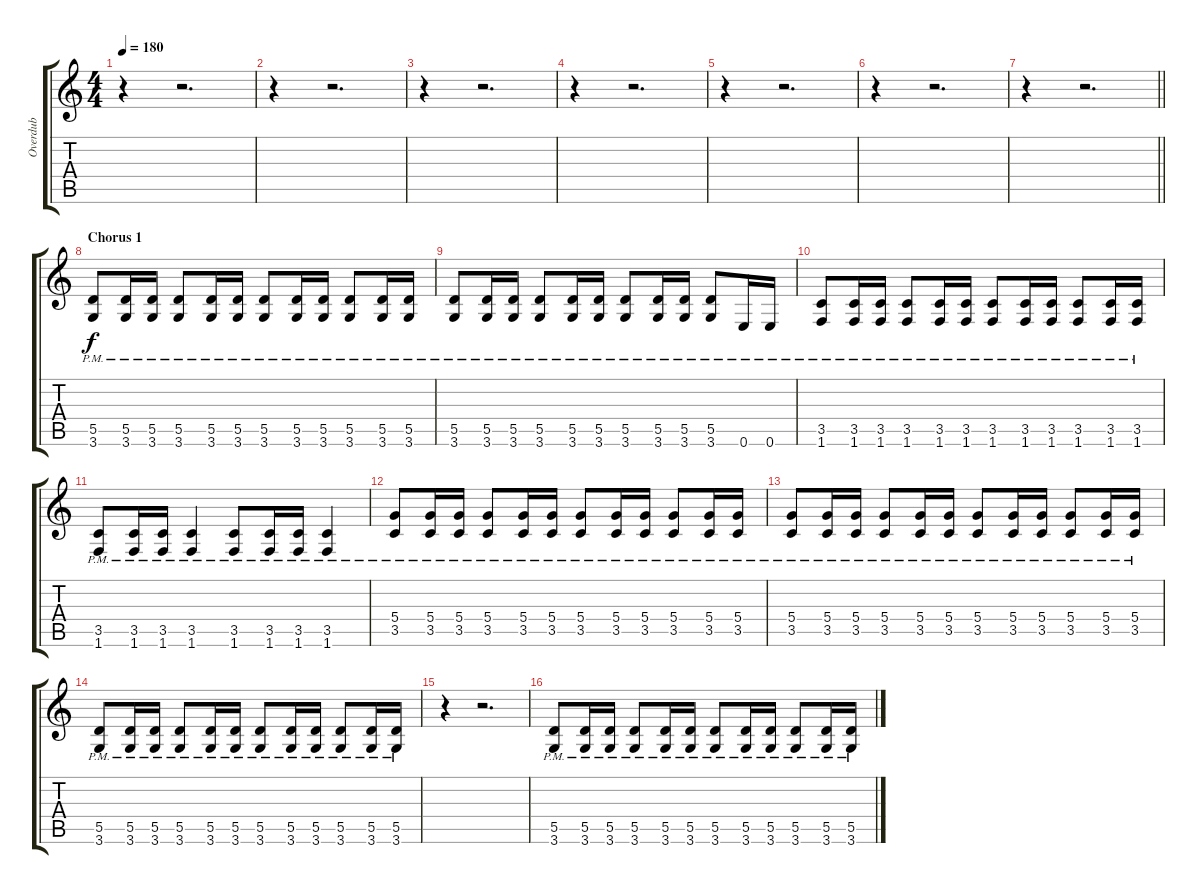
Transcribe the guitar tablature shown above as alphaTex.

\track ("Overdub" "Overdub") {instrument overdrivenguitar}
\staff {score tabs}
\tuning (E4 B3 G3 D3 A2 E2) {hide}
\ts (4 4)
\tempo 180
\clef g2
\ks c
r.4{dy f} r.2{d} |
r.4 r.2{d} |
r.4 r.2{d} |
r.4 r.2{d} |
r.4 r.2{d} |
r.4 r.2{d} |
\barLineRight lightlight
r.4 r.2{d} |
\section ("" "Chorus 1")
(5.5{pm} 3.6{pm}).8 (5.5{pm} 3.6{pm}).16 (5.5{pm} 3.6{pm}).16 (5.5{pm} 3.6{pm}).8 (5.5{pm} 3.6{pm}).16 (5.5{pm} 3.6{pm}).16 (5.5{pm} 3.6{pm}).8 (5.5{pm} 3.6{pm}).16 (5.5{pm} 3.6{pm}).16 (5.5{pm} 3.6{pm}).8 (5.5{pm} 3.6{pm}).16 (5.5{pm} 3.6{pm}).16 |
(5.5{pm} 3.6{pm}).8 (5.5{pm} 3.6{pm}).16 (5.5{pm} 3.6{pm}).16 (5.5{pm} 3.6{pm}).8 (5.5{pm} 3.6{pm}).16 (5.5{pm} 3.6{pm}).16 (5.5{pm} 3.6{pm}).8 (5.5{pm} 3.6{pm}).16 (5.5{pm} 3.6{pm}).16 (5.5{pm} 3.6{pm}).8 0.6{pm}.16 0.6{pm}.16 |
(3.5{pm} 1.6{pm}).8 (3.5{pm} 1.6{pm}).16 (3.5{pm} 1.6{pm}).16 (3.5{pm} 1.6{pm}).8 (3.5{pm} 1.6{pm}).16 (3.5{pm} 1.6{pm}).16 (3.5{pm} 1.6{pm}).8 (3.5{pm} 1.6{pm}).16 (3.5{pm} 1.6{pm}).16 (3.5{pm} 1.6{pm}).8 (3.5{pm} 1.6{pm}).16 (3.5{pm} 1.6{pm}).16 |
(3.5{pm} 1.6{pm}).8 (3.5{pm} 1.6{pm}).16 (3.5{pm} 1.6{pm}).16 (3.5{pm} 1.6{pm}).4 (3.5{pm} 1.6{pm}).8 (3.5{pm} 1.6{pm}).16 (3.5{pm} 1.6{pm}).16 (3.5{pm} 1.6{pm}).4 |
(5.4{pm} 3.5{pm}).8 (5.4{pm} 3.5{pm}).16 (5.4{pm} 3.5{pm}).16 (5.4{pm} 3.5{pm}).8 (5.4{pm} 3.5{pm}).16 (5.4{pm} 3.5{pm}).16 (5.4{pm} 3.5{pm}).8 (5.4{pm} 3.5{pm}).16 (5.4{pm} 3.5{pm}).16 (5.4{pm} 3.5{pm}).8 (5.4{pm} 3.5{pm}).16 (5.4{pm} 3.5{pm}).16 |
(5.4{pm} 3.5{pm}).8 (5.4{pm} 3.5{pm}).16 (5.4{pm} 3.5{pm}).16 (5.4{pm} 3.5{pm}).8 (5.4{pm} 3.5{pm}).16 (5.4{pm} 3.5{pm}).16 (5.4{pm} 3.5{pm}).8 (5.4{pm} 3.5{pm}).16 (5.4{pm} 3.5{pm}).16 (5.4{pm} 3.5{pm}).8 (5.4{pm} 3.5{pm}).16 (5.4{pm} 3.5{pm}).16 |
(5.5{pm} 3.6{pm}).8 (5.5{pm} 3.6{pm}).16 (5.5{pm} 3.6{pm}).16 (5.5{pm} 3.6{pm}).8 (5.5{pm} 3.6{pm}).16 (5.5{pm} 3.6{pm}).16 (5.5{pm} 3.6{pm}).8 (5.5{pm} 3.6{pm}).16 (5.5{pm} 3.6{pm}).16 (5.5{pm} 3.6{pm}).8 (5.5{pm} 3.6{pm}).16 (5.5{pm} 3.6{pm}).16 |
r.4 r.2{d} |
(5.5{pm} 3.6{pm}).8 (5.5{pm} 3.6{pm}).16 (5.5{pm} 3.6{pm}).16 (5.5{pm} 3.6{pm}).8 (5.5{pm} 3.6{pm}).16 (5.5{pm} 3.6{pm}).16 (5.5{pm} 3.6{pm}).8 (5.5{pm} 3.6{pm}).16 (5.5{pm} 3.6{pm}).16 (5.5{pm} 3.6{pm}).8 (5.5{pm} 3.6{pm}).16 (5.5{pm} 3.6{pm}).16
